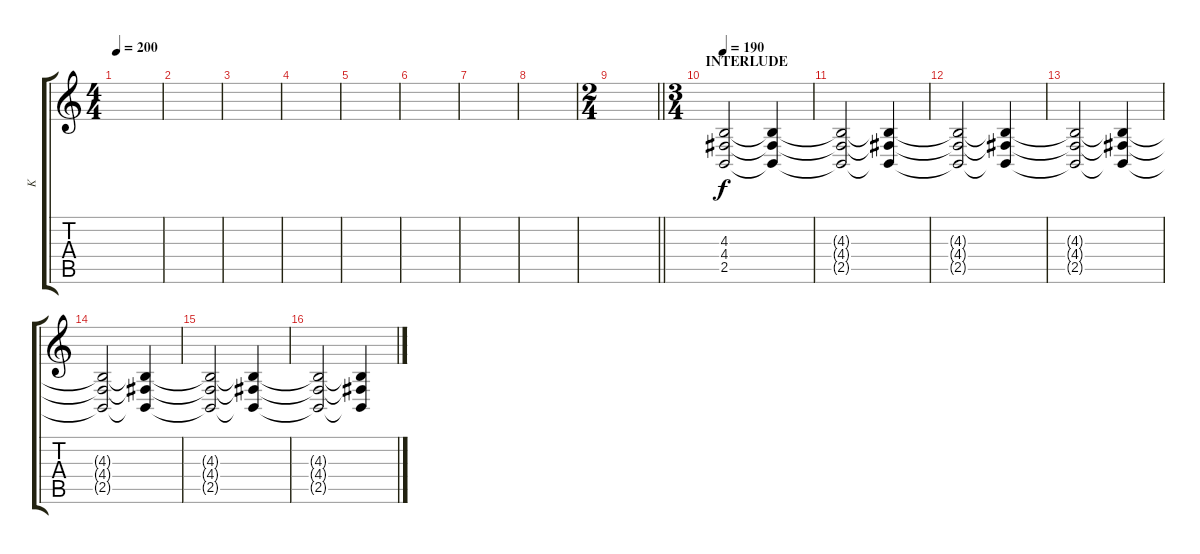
\track ("K" "K") {instrument stringensemble1}
\staff {score tabs}
\tuning (E4 B3 G3 D3 A2 E2) {hide}
\ts (4 4)
\tempo 200
\clef g2
\ks c
|
|
|
|
|
|
|
|
\ts (2 4)
\barLineRight lightlight
|
\ts (3 4)
\section ("" "INTERLUDE")
\tempo 190
(4.3 4.4 2.5).2{volume 6 instrument choiraahs} (4.3{t} 4.4{t} 2.5{t}).4 |
(4.3{t} 4.4{t} 2.5{t}).2 (4.3{t} 4.4{t} 2.5{t}).4 |
(4.3{t} 4.4{t} 2.5{t}).2 (4.3{t} 4.4{t} 2.5{t}).4 |
(4.3{t} 4.4{t} 2.5{t}).2 (4.3{t} 4.4{t} 2.5{t}).4 |
(4.3{t} 4.4{t} 2.5{t}).2 (4.3{t} 4.4{t} 2.5{t}).4 |
(4.3{t} 4.4{t} 2.5{t}).2 (4.3{t} 4.4{t} 2.5{t}).4 |
(4.3{t} 4.4{t} 2.5{t}).2 (4.3{t} 4.4{t} 2.5{t}).4
